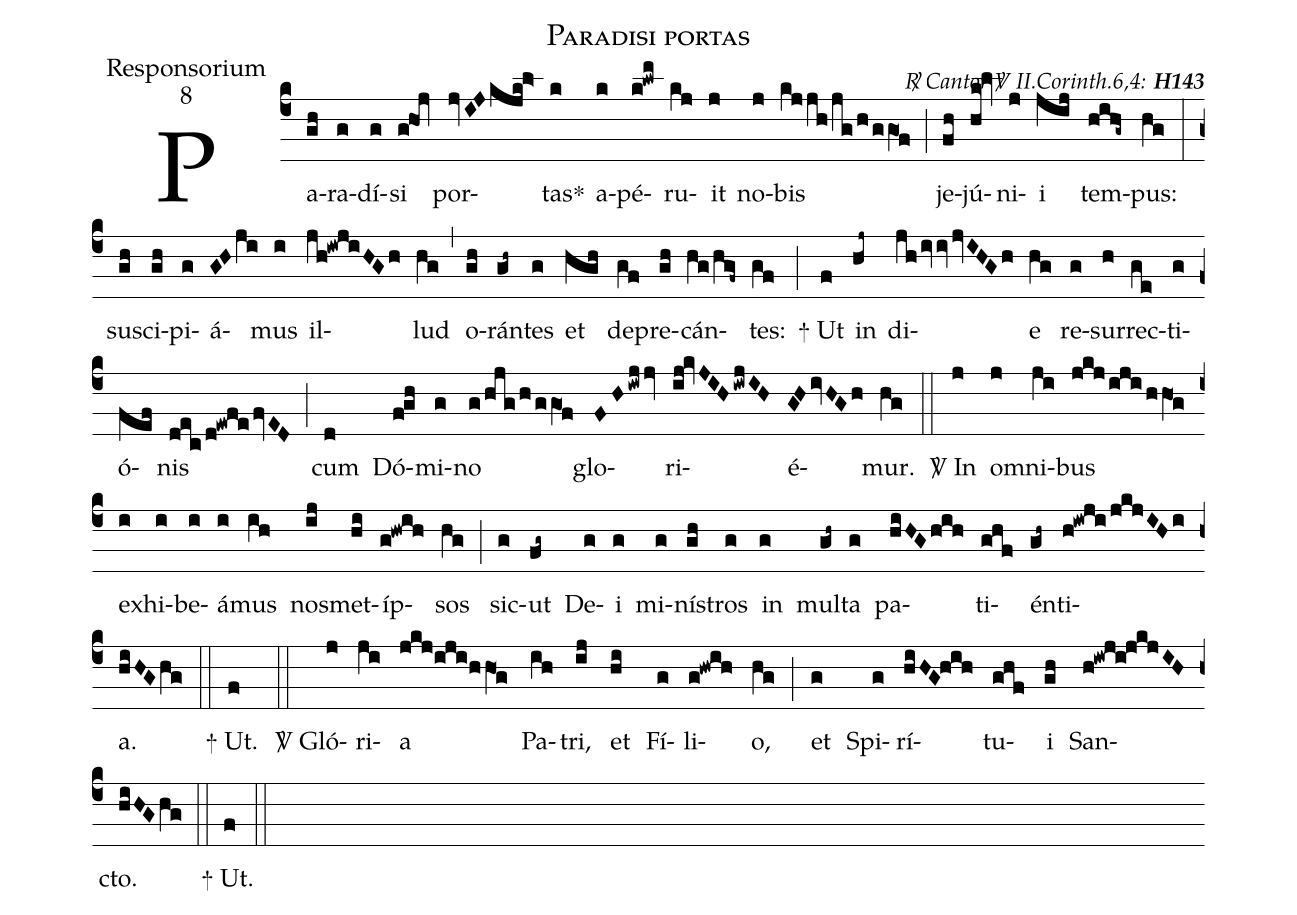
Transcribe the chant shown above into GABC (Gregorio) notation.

name:Paradisi portas;
office-part:Responsorium;
mode:8;
commentary:{\itshape\mdseries \Rbar\ Cantor \Vbar\ II.Corinth.6,4:\/} {\bfseries H143};
%%
(c4) Pa(gh)ra(g)dí(g)si(ghOj) por(jvIJkjk!l>)tas<sp>*</sp>(k) a(k)pé(k!lwm)ru(kj)it(j) no(j)bis(kj/jh/jg/h/ggO1f) (;)
je(fh)jú(hk!lv)ni(j)i(jij) tem(hihg~)pus:(hg) (:)
su(gh)sci(gh)pi(g)á(GHji)mus(i) il(jh!iwjiHGh)lud(hg) (,)
o(gh)rán(gh~)tes(g) et(hgh) de(gf)pre(gh)cán(hg/hgf~)tes:(gf) (;)
<sp>+</sp> Ut(f) in(hj~) di(jhivvjvIHGh)e(hg) re(g)sur(h)rec(ge)ti(g)ó(fef)nis(dec/d!ewfefvED) (;)
cum(d) Dó(f!gh)mi(g)no(g/hjg/h/ggO1!f) glo(FHiwjjv)ri(ij!kvJIHiwjIH)é(GHivHGh)mur.(hg) (::)
<sp>V/</sp> In(j) om(j)ni(ji)bus(jkj/iji/hhO1!g) ex(i)hi(i)be(i)á(i)mus(ih) nos(ij)met(hi)íp(g!hwih)sos(hg) (;)
sic(g)ut(fg~) De(g)i(g) mi(g)ní(gh)stros(g) in(g) mul(gh~)ta(g) pa(hiHGhih)ti(ghf)én(gh~)ti(h!iwji/jkjIHi)a.(hiHGhg) (::)
<sp>+</sp> Ut.(f) (::)
<sp>V/</sp> Gló(j)ri(ji)a(jkj/0iji/0hhO1g) Pa(ih)tri,(ij) et(hi) Fí(g)li(g@hwih)o,(hg) (;)
et(g) Spi(g)rí(hiHG@hih)tu(ghf)i(gh) San(h@iwji@jkjIH)cto.(hiHG/hV!g) (::)
<sp>+</sp> Ut.(f) (::)
